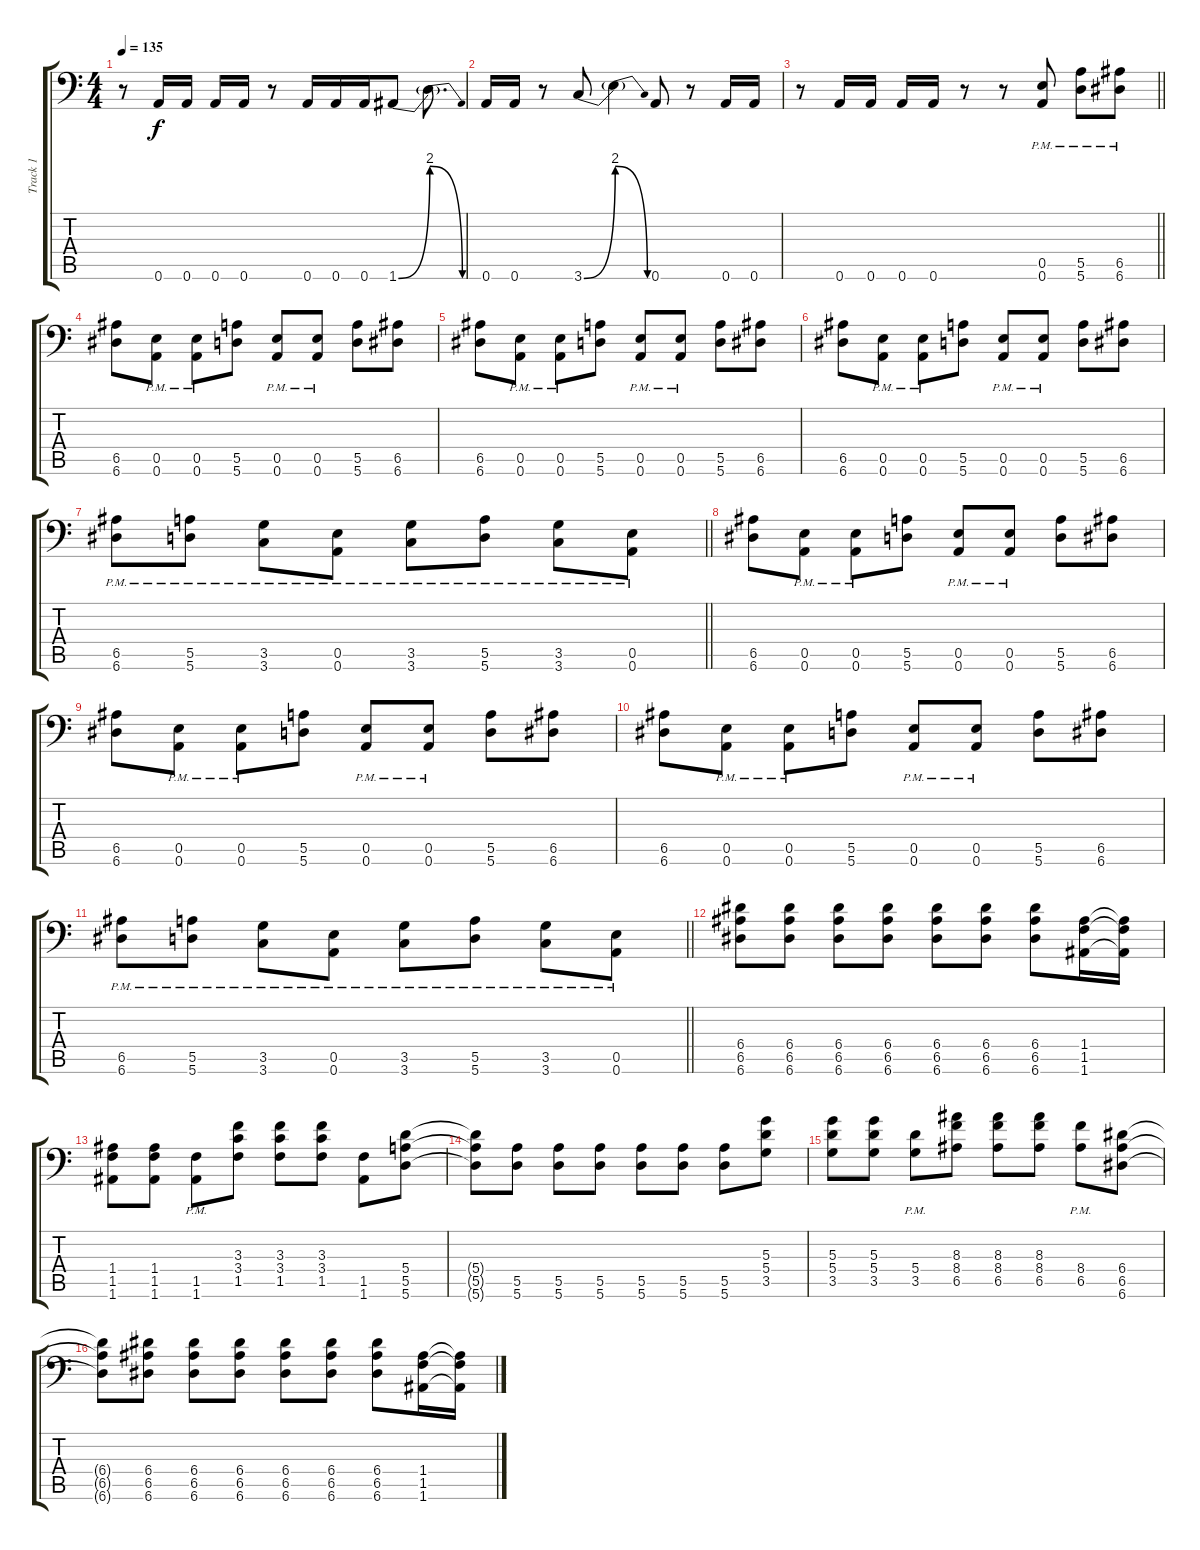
\track ("Track 1" "Track 1") {instrument distortionguitar}
\staff {score tabs}
\tuning (B3 Gb3 D3 A2 E2 A1) {hide}
\ts (4 4)
\tempo 135
\clef f4
\ks c
r.8{dy f} 0.6.16 0.6.16 0.6.16 0.6.16 r.8 0.6.16 0.6.16 0.6.16 1.6{be (bend 0 0 60 8)}.8 1.6{be (release 0 8 60 0) t}.8{d} |
0.6.16 0.6.16 r.8 3.6{be (bend 0 0 60 8)}.8 3.6{be (release 0 8 60 0) t}.4 0.6.8 r.8 0.6.16 0.6.16 |
\barLineRight lightlight
r.8 0.6.16 0.6.16 0.6.16 0.6.16 r.8 r.8 (0.5{pm} 0.6{pm}).8 (5.5{pm} 5.6{pm}).8 (6.5{pm} 6.6{pm}).8 |
(6.5 6.6).8 (0.5{pm} 0.6{pm}).8 (0.5{pm} 0.6{pm}).8 (5.5 5.6).8 (0.5{pm} 0.6{pm}).8 (0.5{pm} 0.6{pm}).8 (5.5 5.6).8 (6.5 6.6).8 |
(6.5 6.6).8 (0.5{pm} 0.6{pm}).8 (0.5{pm} 0.6{pm}).8 (5.5 5.6).8 (0.5{pm} 0.6{pm}).8 (0.5{pm} 0.6{pm}).8 (5.5 5.6).8 (6.5 6.6).8 |
(6.5 6.6).8 (0.5{pm} 0.6{pm}).8 (0.5{pm} 0.6{pm}).8 (5.5 5.6).8 (0.5{pm} 0.6{pm}).8 (0.5{pm} 0.6{pm}).8 (5.5 5.6).8 (6.5 6.6).8 |
\barLineRight lightlight
(6.5{pm} 6.6{pm}).8 (5.5{pm} 5.6{pm}).8 (3.5{pm} 3.6{pm}).8 (0.5{pm} 0.6{pm}).8 (3.5{pm} 3.6{pm}).8 (5.5{pm} 5.6{pm}).8 (3.5{pm} 3.6{pm}).8 (0.5{pm} 0.6{pm}).8 |
(6.5 6.6).8 (0.5{pm} 0.6{pm}).8 (0.5{pm} 0.6{pm}).8 (5.5 5.6).8 (0.5{pm} 0.6{pm}).8 (0.5{pm} 0.6{pm}).8 (5.5 5.6).8 (6.5 6.6).8 |
(6.5 6.6).8 (0.5{pm} 0.6{pm}).8 (0.5{pm} 0.6{pm}).8 (5.5 5.6).8 (0.5{pm} 0.6{pm}).8 (0.5{pm} 0.6{pm}).8 (5.5 5.6).8 (6.5 6.6).8 |
(6.5 6.6).8 (0.5{pm} 0.6{pm}).8 (0.5{pm} 0.6{pm}).8 (5.5 5.6).8 (0.5{pm} 0.6{pm}).8 (0.5{pm} 0.6{pm}).8 (5.5 5.6).8 (6.5 6.6).8 |
\barLineRight lightlight
(6.5{pm} 6.6{pm}).8 (5.5{pm} 5.6{pm}).8 (3.5{pm} 3.6{pm}).8 (0.5{pm} 0.6{pm}).8 (3.5{pm} 3.6{pm}).8 (5.5{pm} 5.6{pm}).8 (3.5{pm} 3.6{pm}).8 (0.5{pm} 0.6{pm}).8 |
(6.4 6.5 6.6).8 (6.4 6.5 6.6).8 (6.4 6.5 6.6).8 (6.4 6.5 6.6).8 (6.4 6.5 6.6).8 (6.4 6.5 6.6).8 (6.4 6.5 6.6).8 (1.4 1.5 1.6).16 (1.4{t} 1.5{t} 1.6{t}).16 |
(1.4 1.5 1.6).8 (1.4 1.5 1.6).8 (1.5{pm} 1.6{pm}).8 (3.3 3.4 1.5).8 (3.3 3.4 1.5).8 (3.3 3.4 1.5).8 (1.5 1.6).8 (5.4 5.5 5.6).8 |
(5.4{t} 5.5{t} 5.6{t}).8 (5.5 5.6).8 (5.5 5.6).8 (5.5 5.6).8 (5.5 5.6).8 (5.5 5.6).8 (5.5 5.6).8 (5.3 5.4 3.5).8 |
(5.3 5.4 3.5).8 (5.3 5.4 3.5).8 (5.4{pm} 3.5{pm}).8 (8.3 8.4 6.5).8 (8.3 8.4 6.5).8 (8.3 8.4 6.5).8 (8.4{pm} 6.5{pm}).8 (6.4 6.5 6.6).8 |
(6.4{t} 6.5{t} 6.6{t}).8 (6.4 6.5 6.6).8 (6.4 6.5 6.6).8 (6.4 6.5 6.6).8{txt ""} (6.4 6.5 6.6).8 (6.4 6.5 6.6).8 (6.4 6.5 6.6).8 (1.4 1.5 1.6).16 (1.4{t} 1.5{t} 1.6{t}).16
